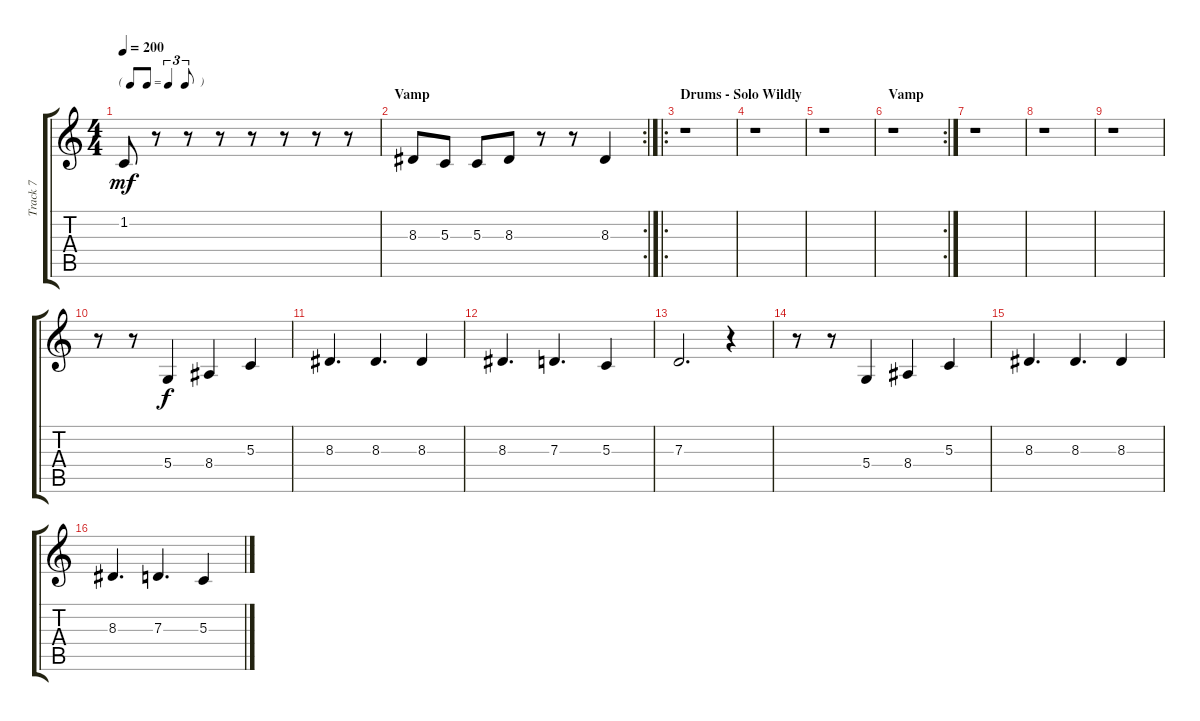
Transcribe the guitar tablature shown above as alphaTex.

\track ("Track 7" "Track 7") {instrument trombone}
\staff {score tabs}
\tuning (E4 B3 G3 D3 A2 E2) {hide}
\ts (4 4)
\tf triplet8th
\tempo 200
\clef g2
\ks c
1.2.8{dy mf} r.8 r.8 r.8 r.8 r.8 r.8 r.8 |
\rc 2
\section ("" "Vamp")
8.3.8 5.3.8 5.3.8 8.3.8 r.8 r.8 8.3.4 |
\ro
\section ("" "Drums - Solo Wildly")
r.1 |
r.1 |
r.1 |
\rc 2
\section ("" "Vamp")
r.1 |
r.1 |
r.1 |
r.1 |
r.8 r.8 5.4.4{dy f} 8.4.4 5.3.4 |
8.3.4{d} 8.3.4{d} 8.3.4 |
8.3.4{d} 7.3.4{d} 5.3.4 |
7.3.2{d} r.4 |
r.8 r.8 5.4.4 8.4.4 5.3.4 |
8.3.4{d} 8.3.4{d} 8.3.4 |
8.3.4{d} 7.3.4{d} 5.3.4
